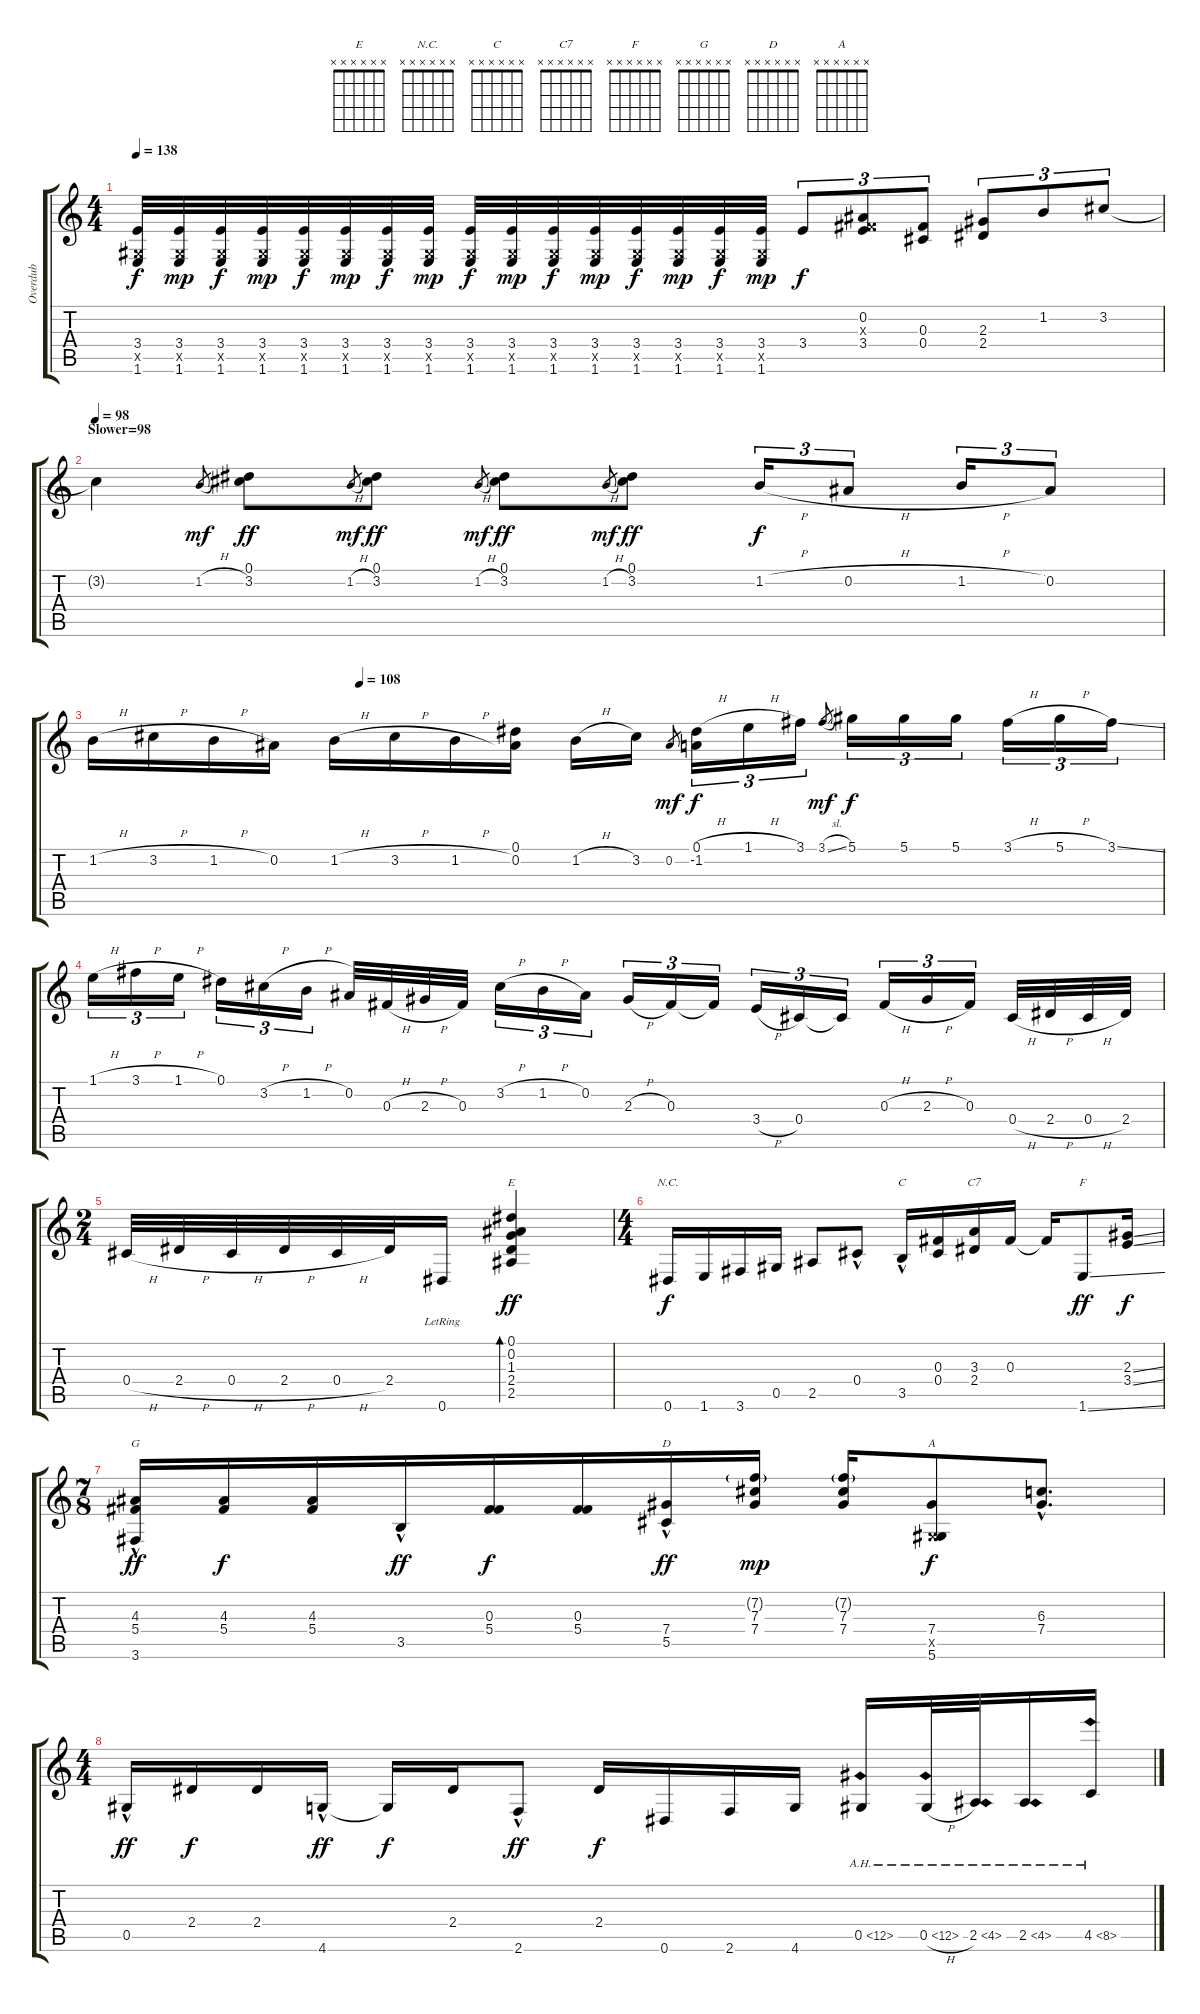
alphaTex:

\track ("Overdub" "Overdub") {instrument fretlessbass}
\staff {score tabs}
\tuning (Eb4 Bb3 Gb3 Db3 Ab2 Eb2) {hide}
\chord ("E" x x x x x x) {firstfret 0}
\chord ("N.C." x x x x x x) {firstfret 0}
\chord ("C" x x x x x x) {firstfret 0}
\chord ("C7" x x x x x x) {firstfret 0}
\chord ("F" x x x x x x) {firstfret 0}
\chord ("G" x x x x x x) {firstfret 0}
\chord ("D" x x x x x x) {firstfret 0}
\chord ("A" x x x x x x) {firstfret 0}
\ts (4 4)
\tempo 138
\clef g2
\ks c
(3.4 0.5{x} 1.6).32{dy f} (3.4 0.5{x} 1.6).32{dy mp} (3.4 0.5{x} 1.6).32{dy f} (3.4 0.5{x} 1.6).32{dy mp} (3.4 0.5{x} 1.6).32{dy f} (3.4 0.5{x} 1.6).32{dy mp} (3.4 0.5{x} 1.6).32{dy f} (3.4 0.5{x} 1.6).32{dy mp} (3.4 0.5{x} 1.6).32{dy f} (3.4 0.5{x} 1.6).32{dy mp} (3.4 0.5{x} 1.6).32{dy f} (3.4 0.5{x} 1.6).32{dy mp} (3.4 0.5{x} 1.6).32{dy f} (3.4 0.5{x} 1.6).32{dy mp} (3.4 0.5{x} 1.6).32{dy f} (3.4 0.5{x} 1.6).32{dy mp} 3.4.8{tu (3 2) dy f} (0.2 0.3{x} 3.4).8{tu (3 2)} (0.3 0.4).8{tu (3 2)} (2.3 2.4).8{tu (3 2)} 1.2.8{tu (3 2)} 3.2.8{tu (3 2)} |
\section ("" "Slower=98")
\tempo 98
3.2{t}.4 1.2{h}.8{gr dy mf} (0.1 3.2).8{dy ff} 1.2{h}.8{gr dy mf} (0.1 3.2).8{dy ff} 1.2{h}.8{gr dy mf} (0.1 3.2).8{dy ff} 1.2{h}.8{gr dy mf} (0.1 3.2).8{dy ff} 1.2{h}.16{tu (3 2) dy f} 0.2{h}.8{tu (3 2)} 1.2{h}.16{tu (3 2)} 0.2.8{tu (3 2)} |
\tempo (108 0.25)
1.2{h}.16 3.2{h}.16 1.2{h}.16 0.2.16 1.2{h}.16 3.2{h}.16 1.2{h}.16 (0.1 0.2).16 1.2{h}.16 3.2.16 0.2.8{gr dy mf} (0.1{h} -1.2).16{tu (3 2) dy f} 1.1{h}.16{tu (3 2)} 3.1.16{tu (3 2)} 3.1{sl}.8{gr dy mf} 5.1.16{tu (3 2) dy f} 5.1.16{tu (3 2)} 5.1.16{tu (3 2)} 3.1{h}.16{tu (3 2)} 5.1{h}.16{tu (3 2)} 3.1{ss}.16{tu (3 2)} |
1.1{h}.16{tu (3 2)} 3.1{h}.16{tu (3 2)} 1.1{h}.16{tu (3 2)} 0.1.16{tu (3 2)} 3.2{h}.16{tu (3 2)} 1.2{h}.16{tu (3 2)} 0.2.32 0.3{h}.32 2.3{h}.32 0.3.32 3.2{h}.16{tu (3 2)} 1.2{h}.16{tu (3 2)} 0.2.16{tu (3 2)} 2.3{h}.16{tu (3 2)} 0.3.16{tu (3 2)} 0.3{t}.16{tu (3 2)} 3.4{h}.16{tu (3 2)} 0.4.16{tu (3 2)} 0.4{t}.16{tu (3 2)} 0.3{h}.16{tu (3 2)} 2.3{h}.16{tu (3 2)} 0.3.16{tu (3 2)} 0.4{h}.32 2.4{h}.32 0.4{h}.32 2.4.32 |
\ts (2 4)
0.4{h}.32 2.4{h}.32 0.4{h}.32 2.4{h}.32 0.4{h}.32 2.4.32 0.6{lr}.16 (0.1 0.2 1.3 2.4 2.5).4{bd 240 ch "E" dy ff} |
\ts (4 4)
0.6.16{ch "N.C." dy f} 1.6.16 3.6.16 0.5.16 2.5.8 0.4{hac}.8 3.5{hac}.16{ch "C"} (0.3 0.4).16 (3.3 2.4).16{ch "C7"} 0.3.16 0.3{t}.16 1.6{ss}.8{ch "F" dy ff} (2.3{ss} 3.4{ss}).16{dy f} |
\ts (7 8)
(4.3 5.4 3.6{hac}).16{ch "G" dy ff} (4.3 5.4).16{dy f} (4.3 5.4).16 3.5{hac}.16{dy ff} (0.3 5.4).16{dy f} (0.3 5.4).16 (7.4 5.5{hac}).16{ch "D" dy ff} (7.2{g} 7.3 7.4).16{dy mp} (7.2{g} 7.3 7.4).16 (7.4 0.5{x} 5.6).8{ch "A" dy f} (6.3{hac} 7.4{hac}).8{d} |
\ts (4 4)
0.5{hac}.16{dy ff} 2.4.16{dy f} 2.4.16 4.6{hac}.16{dy ff} 4.6{t}.16{dy f} 2.4.16 2.6{hac}.8{dy ff} 2.4.16{dy f} 0.6.16 2.6.16 4.6.16 0.5{ah 12}.16 0.5{ah 12 h}.32 2.5{ah 2}.32 2.5{ah 2}.16 4.5{ah 4}.16
